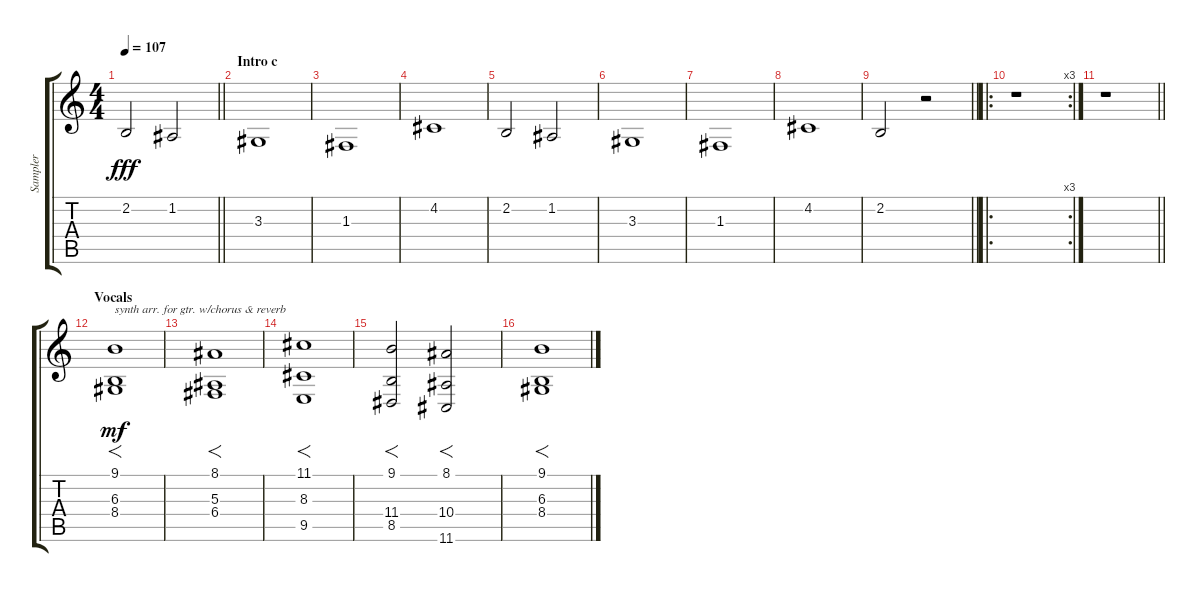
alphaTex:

\track ("Sampler " "Sampler ") {instrument stringensemble2}
\staff {score tabs}
\tuning (D4 A3 F3 C3 G2 D2) {hide}
\ts (4 4)
\tempo 107
\clef g2
\barLineRight lightlight
\ks c
2.2.2{dy fff} 1.2.2 |
\section ("" "Intro c")
3.3.1 |
1.3.1 |
4.2.1 |
2.2.2 1.2.2 |
3.3.1 |
1.3.1 |
4.2.1 |
\barLineRight lightlight
2.2.2 r.2 |
\ro
\rc 3
\section ("" "")
r.1{instrument synthstrings1} |
\barLineRight lightlight
r.1 |
\section ("" "Vocals")
(9.1 6.3 8.4).1{f txt "synth arr. for gtr. w/chorus & reverb" dy mf} |
(8.1 5.3 6.4).1{f} |
(11.1 8.3 9.5).1{f} |
(9.1 11.4 8.5).2{f} (8.1 10.4 11.6).2{f} |
(9.1 6.3 8.4).1{f}
